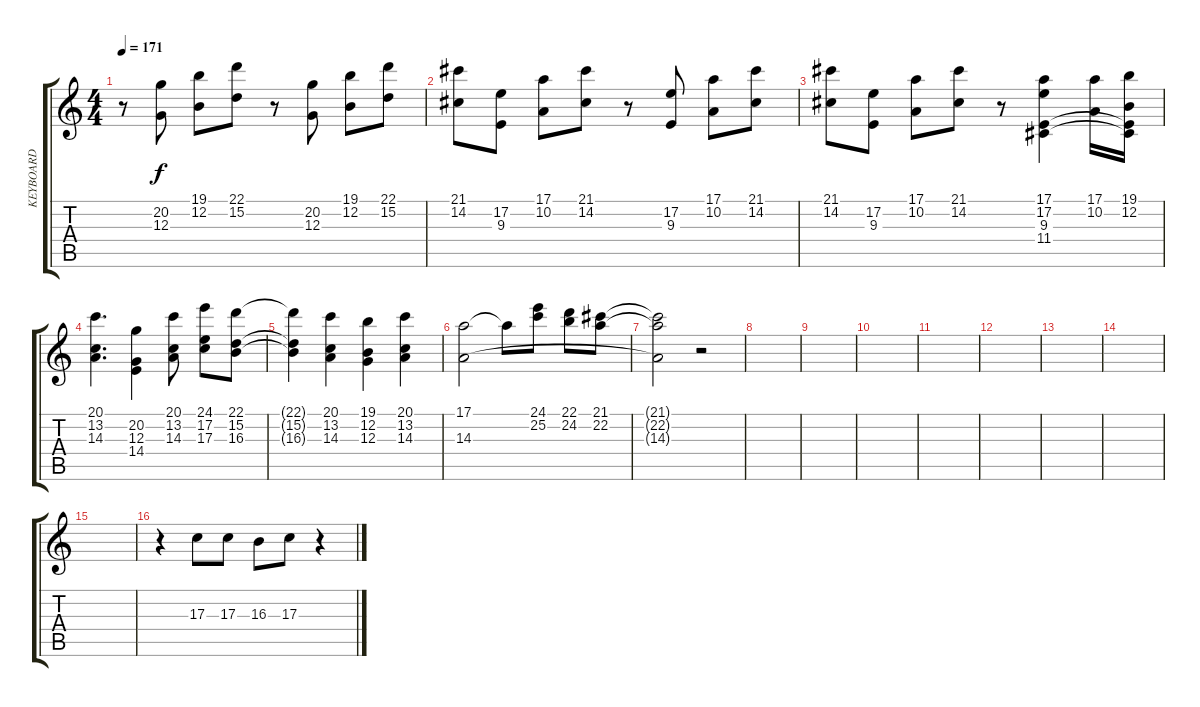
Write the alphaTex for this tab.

\track ("KEYBOARD" "KEYBOARD") {instrument stringensemble1}
\staff {score tabs}
\tuning (E4 B3 G3 D3 A2 E2) {hide}
\ts (4 4)
\tempo 171
\clef g2
\ks c
r.8{dy f} (20.2 12.3).8 (19.1 12.2).8 (22.1 15.2).8 r.8 (20.2 12.3).8 (19.1 12.2).8 (22.1 15.2).8 |
(21.1 14.2).8 (17.2 9.3).8 (17.1 10.2).8 (21.1 14.2).8 r.8 (17.2 9.3).8 (17.1 10.2).8 (21.1 14.2).8 |
(21.1 14.2).8 (17.2 9.3).8 (17.1 10.2).8 (21.1 14.2).8 r.8 (17.1 17.2 9.3 11.4).4 (17.1 10.2).16 (19.1 12.2 9.3{t} 11.4{t}).16 |
(20.1 13.2 14.3).4{d} (20.2 12.3 14.4).4 (20.1 13.2 14.3).8 (24.1 17.2 17.3).8 (22.1 15.2 16.3).8 |
(22.1{t} 15.2{t} 16.3{t}).4 (20.1 13.2 14.3).4 (19.1 12.2 12.3).4 (20.1 13.2 14.3).4 |
(17.1 14.3).2 17.1{t}.8 (24.1 25.2).8 (22.1 24.2).8 (21.1 22.2).8 |
(21.1{t} 22.2{t} 14.3{t}).2 r.2 |
|
|
|
|
|
|
|
|
r.4 17.3.8 17.3.8 16.3.8 17.3.8 r.4
